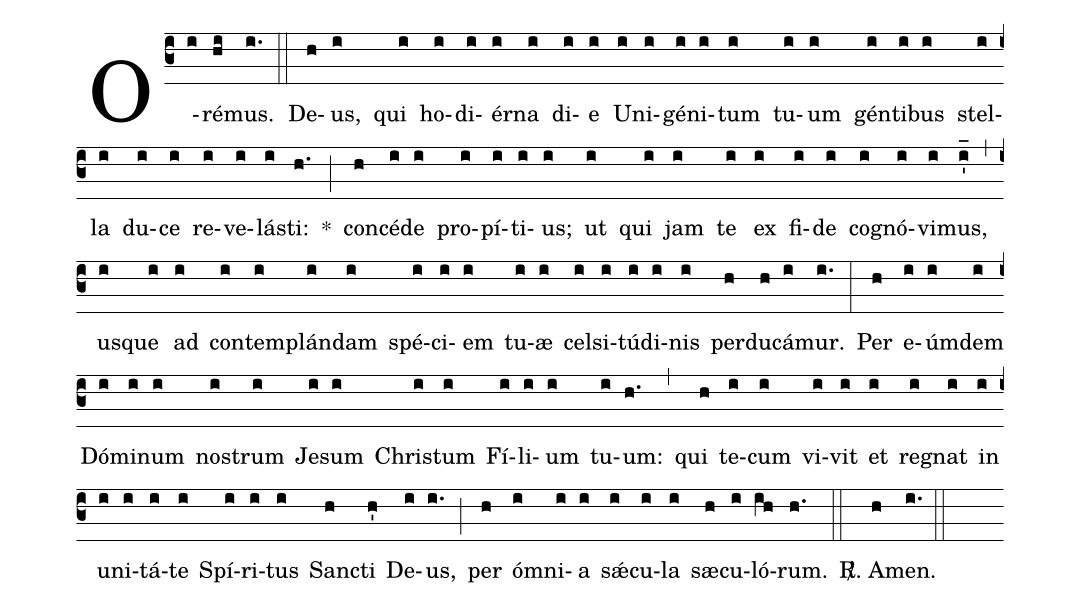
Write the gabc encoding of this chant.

%%
(c3)
O(i)ré(hi)mus.(i.) (::)

De(h)us,(i) qui(i) ho(i)di(i)ér(i)na(i) di(i)e(i)
U(i)ni(i)gé(i)ni(i)tum(i) tu(i)um(i) gén(i)ti(i)bus(i)
stel(i)la(i) du(i)ce(i) re(i)ve(i)lás(i)ti:(h.) *(;)

con(h)cé(i)de(i) pro(i)pí(i)ti(i)us;(i)
ut(i) qui(i) jam(i) te(i) ex(i) fi(i)de(i) cog(i)nó(i)vi(i)mus,(i'_) (,)

us(i)que(i) ad(i) con(i)tem(i)plán(i)dam(i) spé(i)ci(i)em(i) tu(i)æ(i)
cel(i)si(i)tú(i)di(i)nis(i) per(h)du(h)cá(i)mur.(i.) (:)

Per(h) e(i)úm(i)dem(i) Dó(i)mi(i)num(i) nos(i)trum(i) Je(i)sum(i) Chris(i)tum(i)
Fí(i)li(i)um(i) tu(i)um:(h.) (,)

qui(h) te(i)cum(i) vi(i)vit(i) et(i) reg(i)nat(i) in(i) u(i)ni(i)tá(i)te(i)
Spí(i)ri(i)tus(i) San(h)cti(h') De(i)us,(i.) (;)
per(h) óm(i)ni(i)a(i) s<sp>'ae</sp>(i)cu(i)la(i) sæ(h)cu(i)ló(ih)rum.(h.) (::)

<sp>R/</sp>. A(h)men.(i.) (::)
